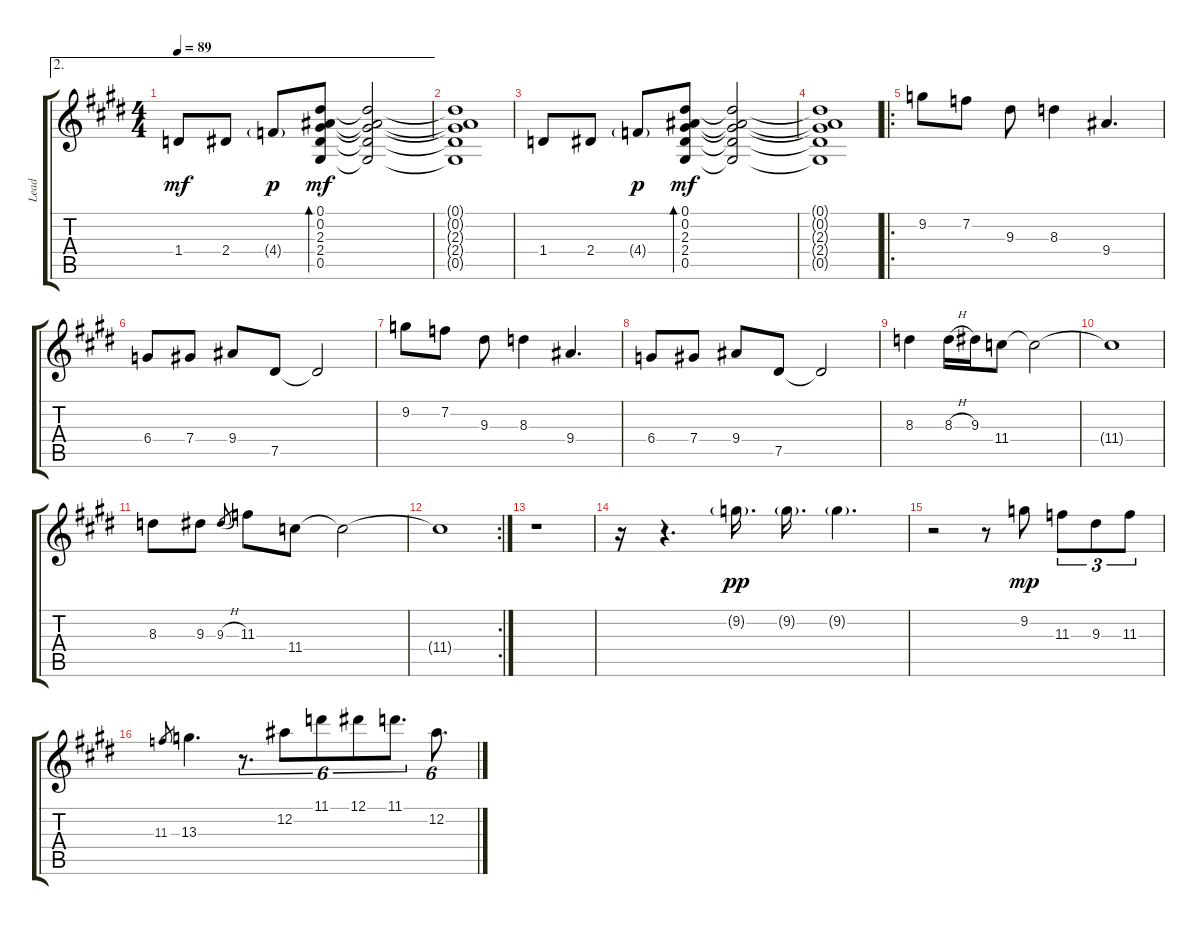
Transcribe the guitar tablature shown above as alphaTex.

\track ("Lead" "Lead") {instrument acousticguitarnylon}
\staff {score tabs}
\tuning (Eb4 Bb3 Gb3 Db3 Ab2 Eb2) {hide}
\ae 2
\ts (4 4)
\tempo 89
\clef g2
\ks e
1.4.8{dy mf} 2.4.8 4.4{g}.8{dy p} (0.1 0.2 2.3 2.4 0.5).8{bd 30 dy mf} (0.1{t} 0.2{t} 2.3{t} 2.4{t} 0.5{t}).2 |
\ks c#minor
(0.1{t} 0.2{t} 2.3{t} 2.4{t} 0.5{t}).1 |
1.4.8 2.4.8 4.4{g}.8{dy p} (0.1 0.2 2.3 2.4 0.5).8{bd 30 dy mf} (0.1{t} 0.2{t} 2.3{t} 2.4{t} 0.5{t}).2 |
(0.1{t} 0.2{t} 2.3{t} 2.4{t} 0.5{t}).1 |
\ro
\ks e
9.2.8 7.2.8 9.3.8 8.3.4 9.4.4{d} |
\ks c#minor
6.4.8 7.4.8 9.4.8 7.5.8 7.5{t}.2 |
9.2.8 7.2.8 9.3.8 8.3.4 9.4.4{d} |
6.4.8 7.4.8 9.4.8 7.5.8 7.5{t}.2 |
\ks e
8.3.4 8.3{h}.16 9.3.16 11.4.8 11.4{t}.2 |
\ks c#minor
11.4{t}.1 |
8.3.8 9.3.8 9.3{h}.8{gr} 11.3.8 11.4.8 11.4{t}.2 |
\rc 2
11.4{t}.1 |
\ks e
r.1 |
\ks c#minor
r.16 r.4{d} 9.2{g}.16{d dy pp} 9.2{g}.16{d} 9.2{g}.4{d} |
r.2 r.8 9.2.8{dy mp} 11.3.8{tu (3 2)} 9.3.8{tu (3 2)} 11.3.8{tu (3 2)} |
11.3.8{gr} 13.3.4{d} r.8{d tu (6 4)} 12.2.8{tu (6 4)} 11.1.8{tu (6 4)} 12.1.8{tu (6 4)} 11.1.8{d tu (6 4)} 12.2.8{d tu (6 4)}
